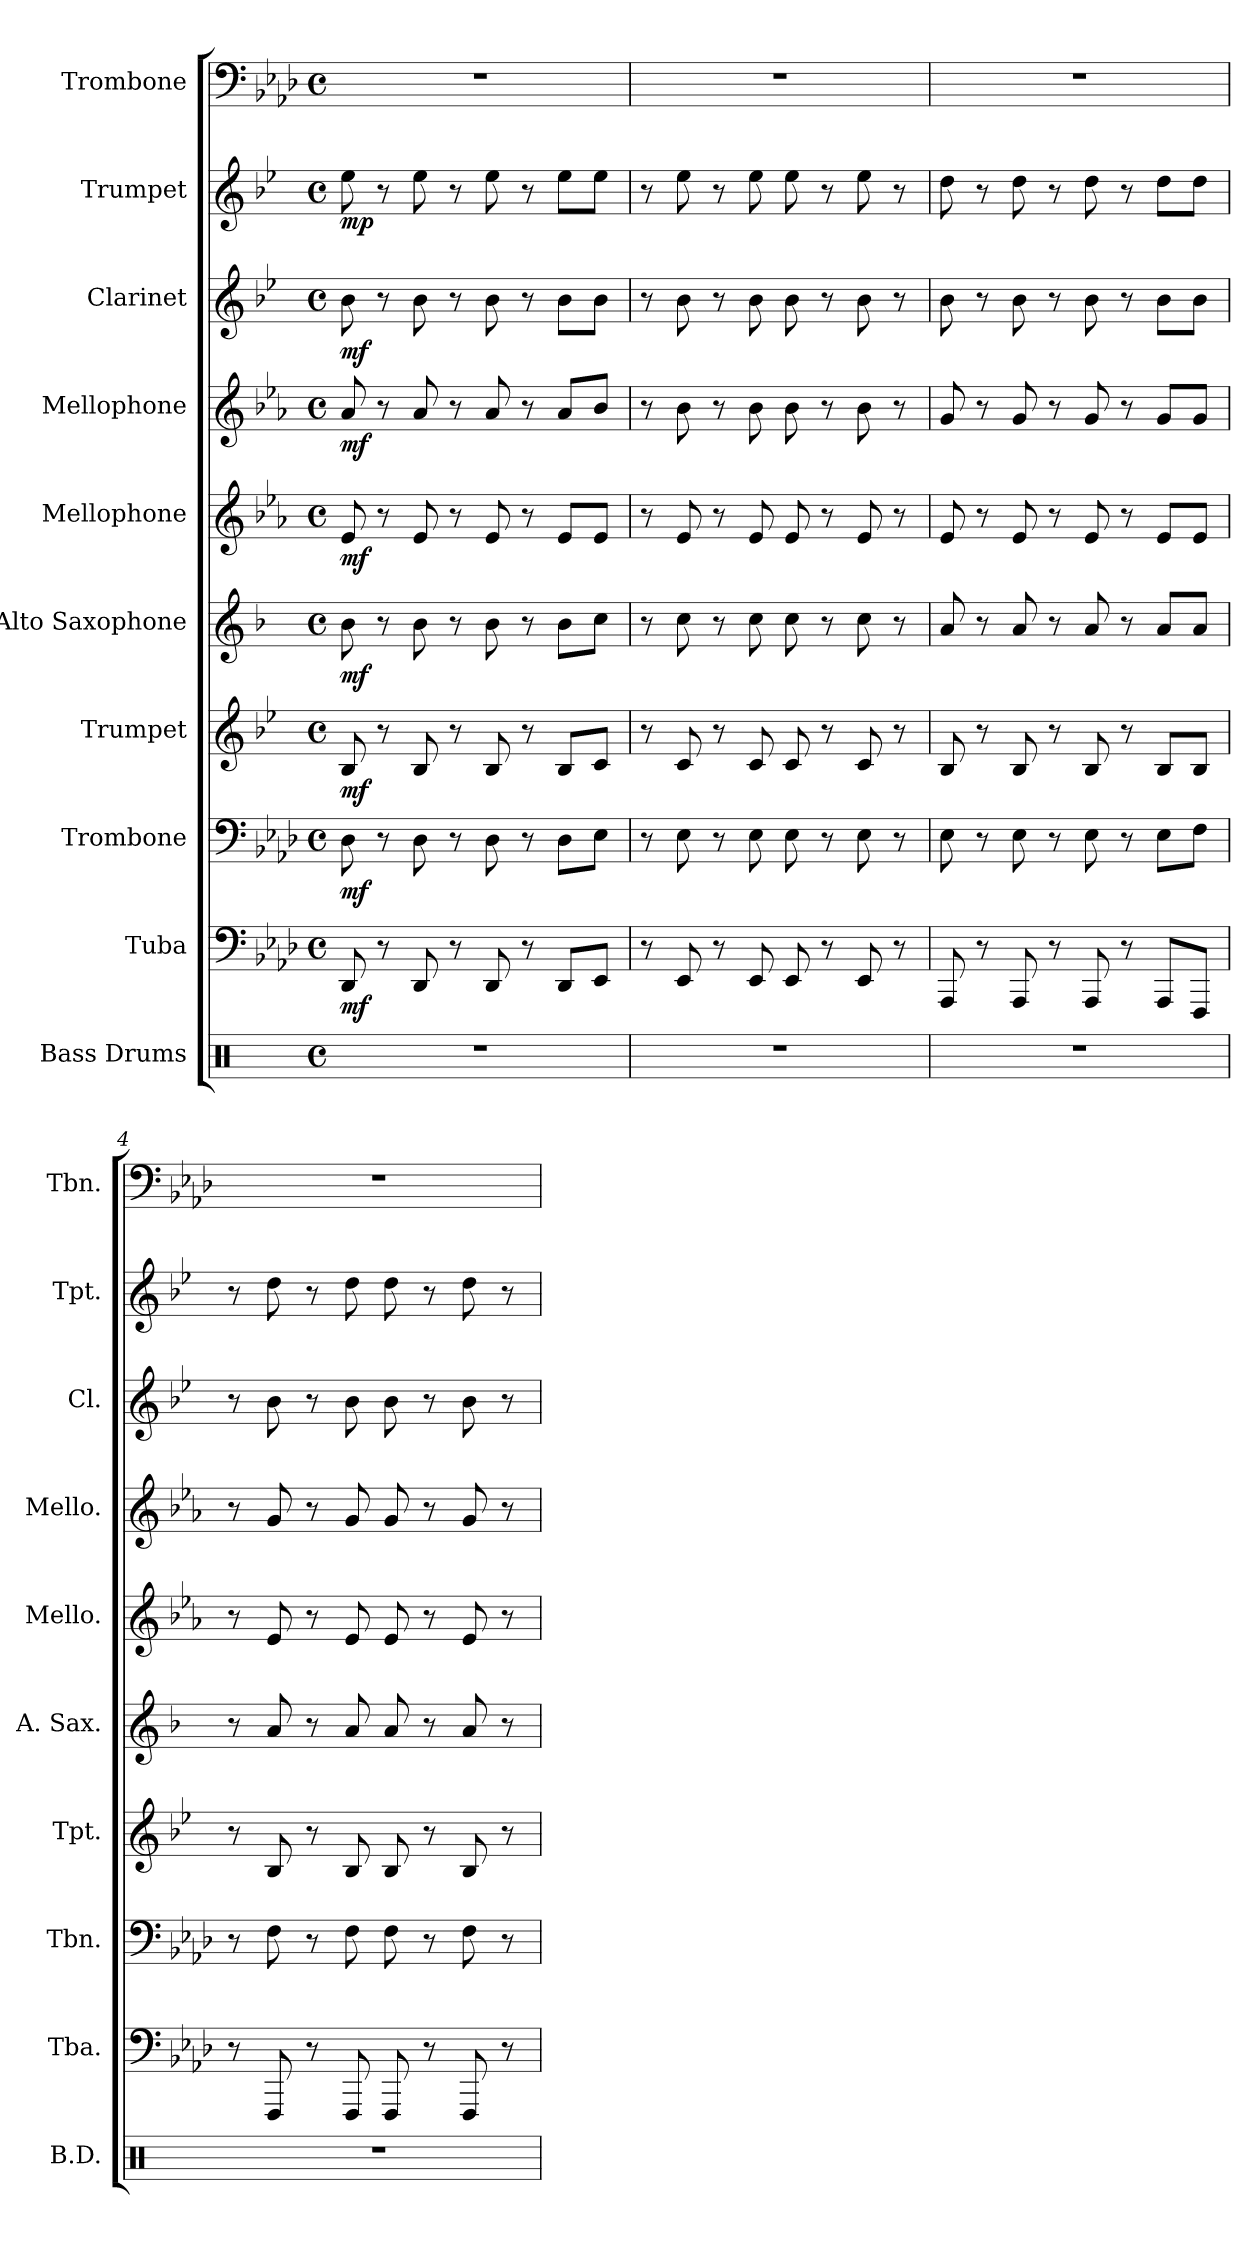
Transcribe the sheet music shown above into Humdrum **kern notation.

**kern	**kern	**dynam	**kern	**dynam	**kern	**dynam	**kern	**dynam	**kern	**dynam	**kern	**dynam	**kern	**dynam	**kern	**dynam	**kern
*part10	*part9	*part9	*part8	*part8	*part7	*part7	*part6	*part6	*part5	*part5	*part4	*part4	*part3	*part3	*part2	*part2	*part1
*staff10	*staff9	*staff9	*staff8	*staff8	*staff7	*staff7	*staff6	*staff6	*staff5	*staff5	*staff4	*staff4	*staff3	*staff3	*staff2	*staff2	*staff1
*I"Bass Drums	*I"Tuba	*	*I"Trombone	*	*I"Trumpet	*	*I"Alto Saxophone	*	*I"Mellophone	*	*I"Mellophone	*	*I"Clarinet	*	*I"Trumpet	*	*I"Trombone
*I'B.D.	*I'Tba.	*	*I'Tbn.	*	*I'Tpt.	*	*I'A. Sax.	*	*I'Mello.	*	*I'Mello.	*	*I'Cl.	*	*I'Tpt.	*	*I'Tbn.
*clefX	*clefF4	*	*clefF4	*	*clefG2	*	*clefG2	*	*clefG2	*	*clefG2	*	*clefG2	*	*clefG2	*	*clefF4
*	*	*	*	*	*ITrd1c2	*	*ITrd5c9	*	*ITrd4c7	*	*ITrd4c7	*	*ITrd1c2	*	*ITrd1c2	*	*
*k[]	*k[b-e-a-d-]	*	*k[b-e-a-d-]	*	*k[b-e-a-d-]	*	*k[b-e-a-d-]	*	*k[b-e-a-d-]	*	*k[b-e-a-d-]	*	*k[b-e-a-d-]	*	*k[b-e-a-d-]	*	*k[b-e-a-d-]
*M4/4	*M4/4	*	*M4/4	*	*M4/4	*	*M4/4	*	*M4/4	*	*M4/4	*	*M4/4	*	*M4/4	*	*M4/4
*met(c)	*met(c)	*	*met(c)	*	*met(c)	*	*met(c)	*	*met(c)	*	*met(c)	*	*met(c)	*	*met(c)	*	*met(c)
*MM138	*MM138	*	*MM138	*	*MM138	*	*MM138	*	*MM138	*	*MM138	*	*MM138	*	*MM138	*	*MM138
=1	=1	=1	=1	=1	=1	=1	=1	=1	=1	=1	=1	=1	=1	=1	=1	=1	=1
!	!	!LO:DY:b	!	!LO:DY:b	!	!LO:DY:b	!	!LO:DY:b	!	!LO:DY:b	!	!LO:DY:b	!	!LO:DY:b	!	!LO:DY:b	!
1r	8DD-/	mf	8D-\	mf	8A-/	mf	8d-\	mf	8A-/	mf	8d-/	mf	8a-\	mf	8dd-\	mp	1r
.	8r	.	8r	.	8r	.	8r	.	8r	.	8r	.	8r	.	8r	.	.
.	8DD-/	.	8D-\	.	8A-/	.	8d-\	.	8A-/	.	8d-/	.	8a-\	.	8dd-\	.	.
.	8r	.	8r	.	8r	.	8r	.	8r	.	8r	.	8r	.	8r	.	.
.	8DD-/	.	8D-\	.	8A-/	.	8d-\	.	8A-/	.	8d-/	.	8a-\	.	8dd-\	.	.
.	8r	.	8r	.	8r	.	8r	.	8r	.	8r	.	8r	.	8r	.	.
.	8DD-/L	.	8D-\L	.	8A-/L	.	8d-\L	.	8A-/L	.	8d-/L	.	8a-\L	.	8dd-\L	.	.
.	8EE-/J	.	8E-\J	.	8B-/J	.	8e-\J	.	8A-/J	.	8e-/J	.	8a-\J	.	8dd-\J	.	.
=2	=2	=2	=2	=2	=2	=2	=2	=2	=2	=2	=2	=2	=2	=2	=2	=2	=2
1r	8r	.	8r	.	8r	.	8r	.	8r	.	8r	.	8r	.	8r	.	1r
.	8EE-/	.	8E-\	.	8B-/	.	8e-\	.	8A-/	.	8e-\	.	8a-\	.	8dd-\	.	.
.	8r	.	8r	.	8r	.	8r	.	8r	.	8r	.	8r	.	8r	.	.
.	8EE-/	.	8E-\	.	8B-/	.	8e-\	.	8A-/	.	8e-\	.	8a-\	.	8dd-\	.	.
.	8EE-/	.	8E-\	.	8B-/	.	8e-\	.	8A-/	.	8e-\	.	8a-\	.	8dd-\	.	.
.	8r	.	8r	.	8r	.	8r	.	8r	.	8r	.	8r	.	8r	.	.
.	8EE-/	.	8E-\	.	8B-/	.	8e-\	.	8A-/	.	8e-\	.	8a-\	.	8dd-\	.	.
.	8r	.	8r	.	8r	.	8r	.	8r	.	8r	.	8r	.	8r	.	.
=3	=3	=3	=3	=3	=3	=3	=3	=3	=3	=3	=3	=3	=3	=3	=3	=3	=3
1r	8AAA-/	.	8E-\	.	8A-/	.	8c/	.	8A-/	.	8c/	.	8a-\	.	8cc\	.	1r
.	8r	.	8r	.	8r	.	8r	.	8r	.	8r	.	8r	.	8r	.	.
.	8AAA-/	.	8E-\	.	8A-/	.	8c/	.	8A-/	.	8c/	.	8a-\	.	8cc\	.	.
.	8r	.	8r	.	8r	.	8r	.	8r	.	8r	.	8r	.	8r	.	.
.	8AAA-/	.	8E-\	.	8A-/	.	8c/	.	8A-/	.	8c/	.	8a-\	.	8cc\	.	.
.	8r	.	8r	.	8r	.	8r	.	8r	.	8r	.	8r	.	8r	.	.
.	8AAA-/L	.	8E-\L	.	8A-/L	.	8c/L	.	8A-/L	.	8c/L	.	8a-\L	.	8cc\L	.	.
.	8FFF/J	.	8F\J	.	8A-/J	.	8c/J	.	8A-/J	.	8c/J	.	8a-\J	.	8cc\J	.	.
!!LO:PB:g=z
=4	=4	=4	=4	=4	=4	=4	=4	=4	=4	=4	=4	=4	=4	=4	=4	=4	=4
1r	8r	.	8r	.	8r	.	8r	.	8r	.	8r	.	8r	.	8r	.	1r
.	8FFF/	.	8F\	.	8A-/	.	8c/	.	8A-/	.	8c/	.	8a-\	.	8cc\	.	.
.	8r	.	8r	.	8r	.	8r	.	8r	.	8r	.	8r	.	8r	.	.
.	8FFF/	.	8F\	.	8A-/	.	8c/	.	8A-/	.	8c/	.	8a-\	.	8cc\	.	.
.	8FFF/	.	8F\	.	8A-/	.	8c/	.	8A-/	.	8c/	.	8a-\	.	8cc\	.	.
.	8r	.	8r	.	8r	.	8r	.	8r	.	8r	.	8r	.	8r	.	.
.	8FFF/	.	8F\	.	8A-/	.	8c/	.	8A-/	.	8c/	.	8a-\	.	8cc\	.	.
.	8r	.	8r	.	8r	.	8r	.	8r	.	8r	.	8r	.	8r	.	.
=	=	=	=	=	=	=	=	=	=	=	=	=	=	=	=	=	=
*-	*-	*-	*-	*-	*-	*-	*-	*-	*-	*-	*-	*-	*-	*-	*-	*-	*-
